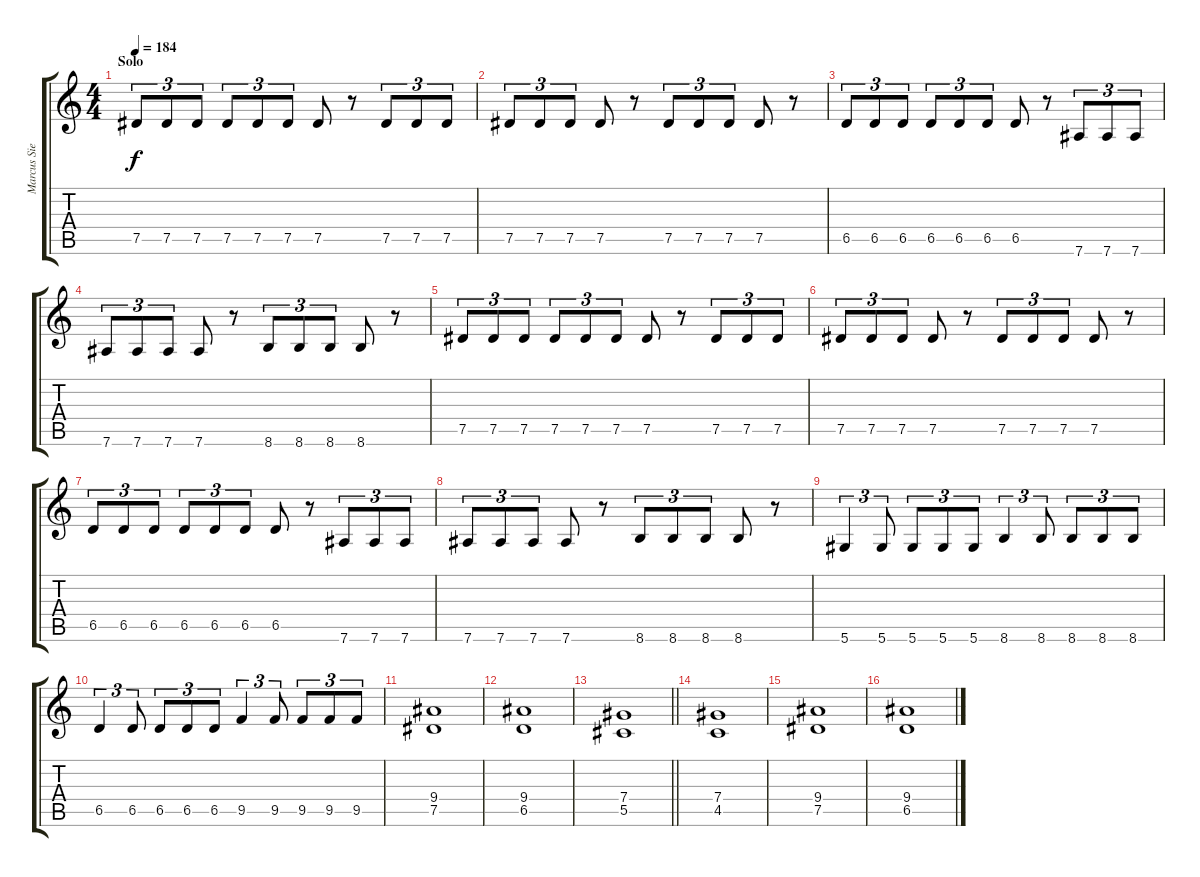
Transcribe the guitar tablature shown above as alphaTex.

\track ("Marcus Siepen" "Marcus Sie") {instrument distortionguitar}
\staff {score tabs}
\tuning (Eb4 Bb3 Gb3 Db3 Ab2 Eb2) {hide}
\ts (4 4)
\section ("" "Solo")
\tempo 184
\clef g2
\ks c
7.5.8{tu (3 2) dy f} 7.5.8{tu (3 2)} 7.5.8{tu (3 2)} 7.5.8{tu (3 2)} 7.5.8{tu (3 2)} 7.5.8{tu (3 2)} 7.5.8 r.8 7.5.8{tu (3 2)} 7.5.8{tu (3 2)} 7.5.8{tu (3 2)} |
7.5.8{tu (3 2)} 7.5.8{tu (3 2)} 7.5.8{tu (3 2)} 7.5.8 r.8 7.5.8{tu (3 2)} 7.5.8{tu (3 2)} 7.5.8{tu (3 2)} 7.5.8 r.8 |
6.5.8{tu (3 2)} 6.5.8{tu (3 2)} 6.5.8{tu (3 2)} 6.5.8{tu (3 2)} 6.5.8{tu (3 2)} 6.5.8{tu (3 2)} 6.5.8 r.8 7.6.8{tu (3 2)} 7.6.8{tu (3 2)} 7.6.8{tu (3 2)} |
7.6.8{tu (3 2)} 7.6.8{tu (3 2)} 7.6.8{tu (3 2)} 7.6.8 r.8 8.6.8{tu (3 2)} 8.6.8{tu (3 2)} 8.6.8{tu (3 2)} 8.6.8 r.8 |
7.5.8{tu (3 2)} 7.5.8{tu (3 2)} 7.5.8{tu (3 2)} 7.5.8{tu (3 2)} 7.5.8{tu (3 2)} 7.5.8{tu (3 2)} 7.5.8 r.8 7.5.8{tu (3 2)} 7.5.8{tu (3 2)} 7.5.8{tu (3 2)} |
7.5.8{tu (3 2)} 7.5.8{tu (3 2)} 7.5.8{tu (3 2)} 7.5.8 r.8 7.5.8{tu (3 2)} 7.5.8{tu (3 2)} 7.5.8{tu (3 2)} 7.5.8 r.8 |
6.5.8{tu (3 2)} 6.5.8{tu (3 2)} 6.5.8{tu (3 2)} 6.5.8{tu (3 2)} 6.5.8{tu (3 2)} 6.5.8{tu (3 2)} 6.5.8 r.8 7.6.8{tu (3 2)} 7.6.8{tu (3 2)} 7.6.8{tu (3 2)} |
7.6.8{tu (3 2)} 7.6.8{tu (3 2)} 7.6.8{tu (3 2)} 7.6.8 r.8 8.6.8{tu (3 2)} 8.6.8{tu (3 2)} 8.6.8{tu (3 2)} 8.6.8 r.8 |
5.6.4{tu (3 2)} 5.6.8{tu (3 2)} 5.6.8{tu (3 2)} 5.6.8{tu (3 2)} 5.6.8{tu (3 2)} 8.6.4{tu (3 2)} 8.6.8{tu (3 2)} 8.6.8{tu (3 2)} 8.6.8{tu (3 2)} 8.6.8{tu (3 2)} |
6.5.4{tu (3 2)} 6.5.8{tu (3 2)} 6.5.8{tu (3 2)} 6.5.8{tu (3 2)} 6.5.8{tu (3 2)} 9.5.4{tu (3 2)} 9.5.8{tu (3 2)} 9.5.8{tu (3 2)} 9.5.8{tu (3 2)} 9.5.8{tu (3 2)} |
(9.4 7.5).1 |
(9.4 6.5).1 |
\barLineRight lightlight
(7.4 5.5).1 |
(7.4 4.5).1 |
(9.4 7.5).1 |
(9.4 6.5).1
